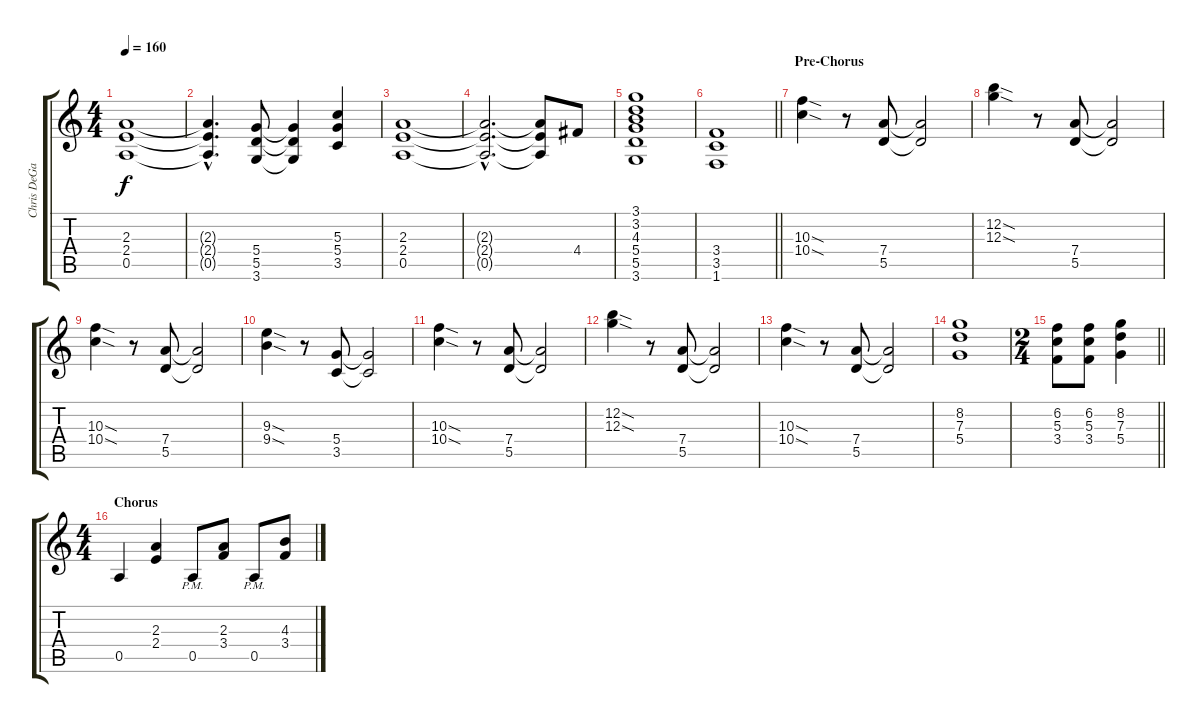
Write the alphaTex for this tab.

\track ("Chris DeGarmo" "Chris DeGa") {instrument distortionguitar}
\staff {score tabs}
\tuning (E4 B3 G3 D3 A2 E2) {hide}
\ts (4 4)
\tempo 160
\clef g2
\ks c
(2.3{t} 2.4{t} 0.5{t}).1{dy f} |
(2.3{hac t} 2.4{hac t} 0.5{hac t}).4{d} (5.4 5.5 3.6).8 (5.4{t} 5.5{t} 3.6{t}).4 (5.3 5.4 3.5).4 |
(2.3 2.4 0.5).1 |
(2.3{hac t} 2.4{hac t} 0.5{hac t}).2{d} (2.3{t} 2.4{t} 0.5{t}).8 4.4.8 |
(3.1 3.2 4.3 5.4 5.5 3.6).1 |
\barLineRight lightlight
(3.4 3.5 1.6).1 |
\section ("" "Pre-Chorus")
(10.3{sod} 10.4{sod}).4 r.8 (7.4 5.5).8 (7.4{t} 5.5{t}).2 |
(12.2{sod} 12.3{sod}).4 r.8 (7.4 5.5).8 (7.4{t} 5.5{t}).2 |
(10.3{sod} 10.4{sod}).4 r.8 (7.4 5.5).8 (7.4{t} 5.5{t}).2 |
(9.3{sod} 9.4{sod}).4 r.8 (5.4 3.5).8 (5.4{t} 3.5{t}).2 |
(10.3{sod} 10.4{sod}).4 r.8 (7.4 5.5).8 (7.4{t} 5.5{t}).2 |
(12.2{sod} 12.3{sod}).4 r.8 (7.4 5.5).8 (7.4{t} 5.5{t}).2 |
(10.3{sod} 10.4{sod}).4 r.8 (7.4 5.5).8 (7.4{t} 5.5{t}).2 |
(8.2 7.3 5.4).1 |
\ts (2 4)
\barLineRight lightlight
(6.2 5.3 3.4).8 (6.2 5.3 3.4).8 (8.2 7.3 5.4).4 |
\ts (4 4)
\section ("" "Chorus")
0.5.4 (2.3 2.4).4 0.5{pm}.8 (2.3 3.4).8 0.5{pm}.8 (4.3 3.4).8
